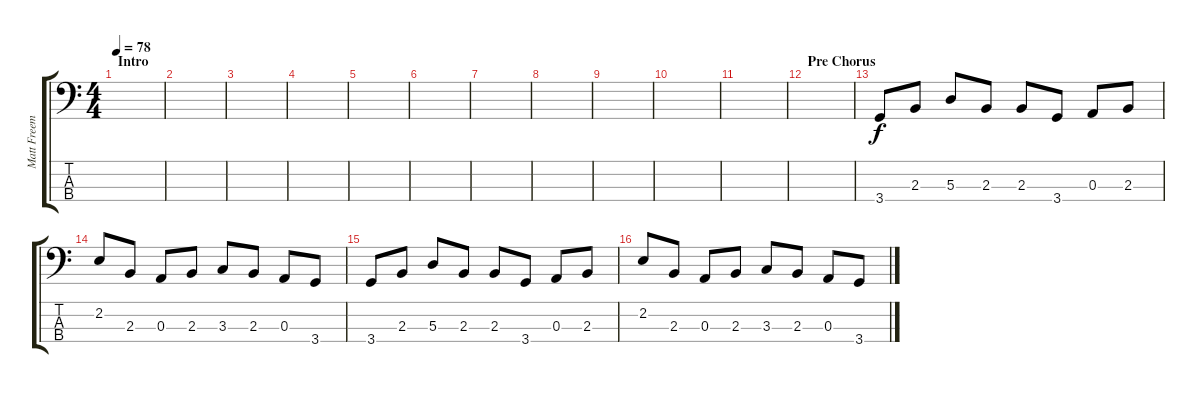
\track ("Matt Freeman" "Matt Freem") {instrument electricbasspick}
\staff {score tabs}
\tuning (G2 D2 A1 E1) {hide}
\ts (4 4)
\section ("" "Intro")
\tempo 78
\clef f4
\ks c
|
|
|
|
|
|
|
|
|
|
|
\section ("" "Pre Chorus")
|
3.4.8 2.3.8 5.3.8 2.3.8 2.3.8 3.4.8 0.3.8 2.3.8 |
2.2.8 2.3.8 0.3.8 2.3.8 3.3.8 2.3.8 0.3.8 3.4.8 |
3.4.8 2.3.8 5.3.8 2.3.8 2.3.8 3.4.8 0.3.8 2.3.8 |
2.2.8 2.3.8 0.3.8 2.3.8 3.3.8 2.3.8 0.3.8 3.4.8
